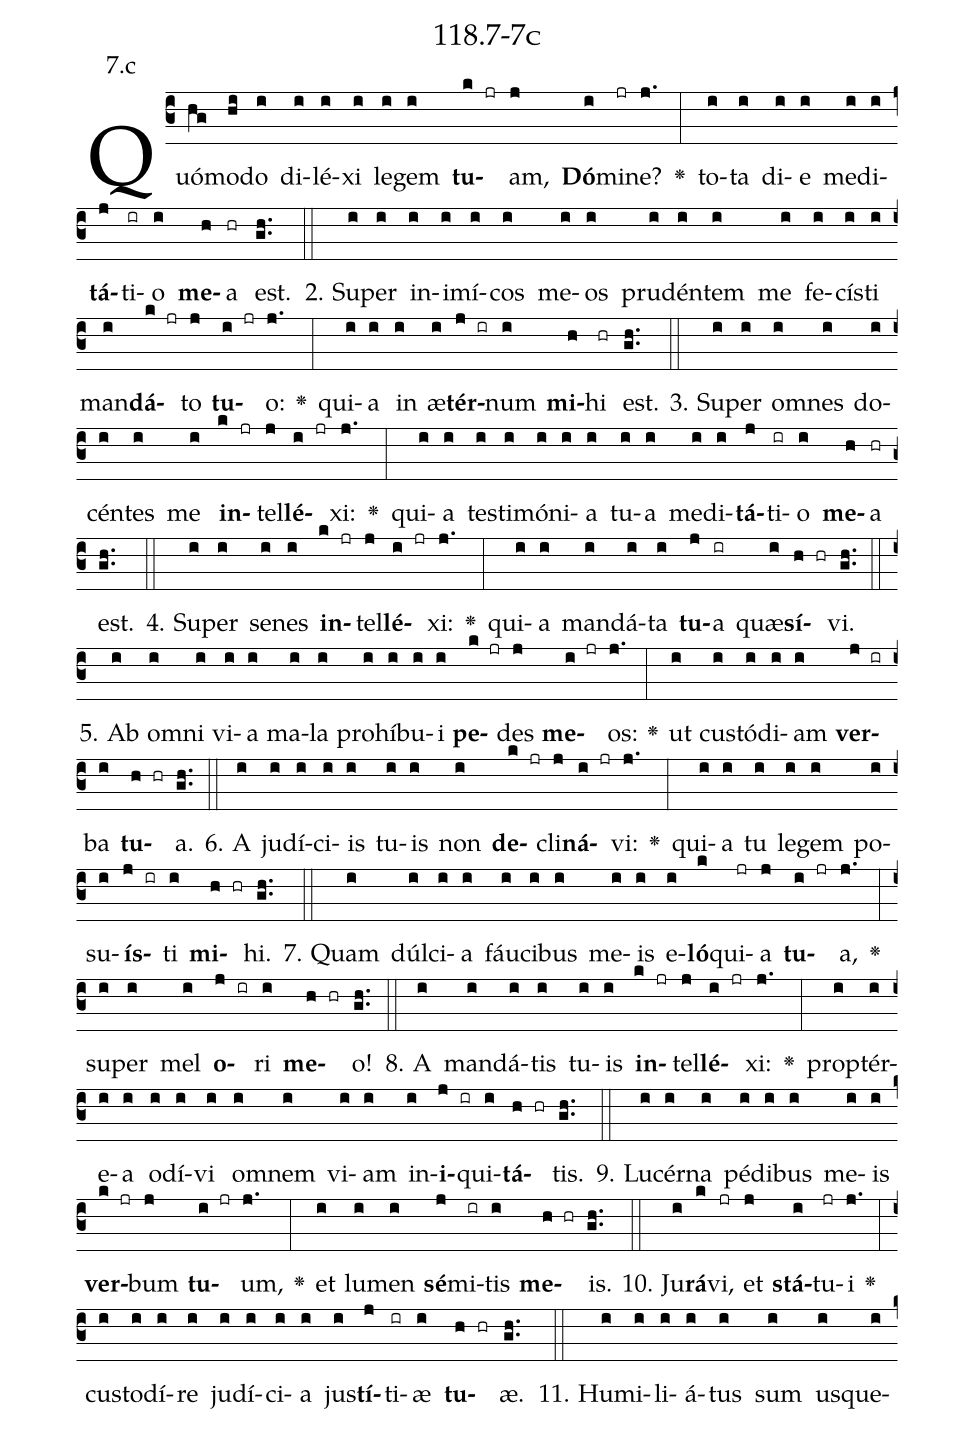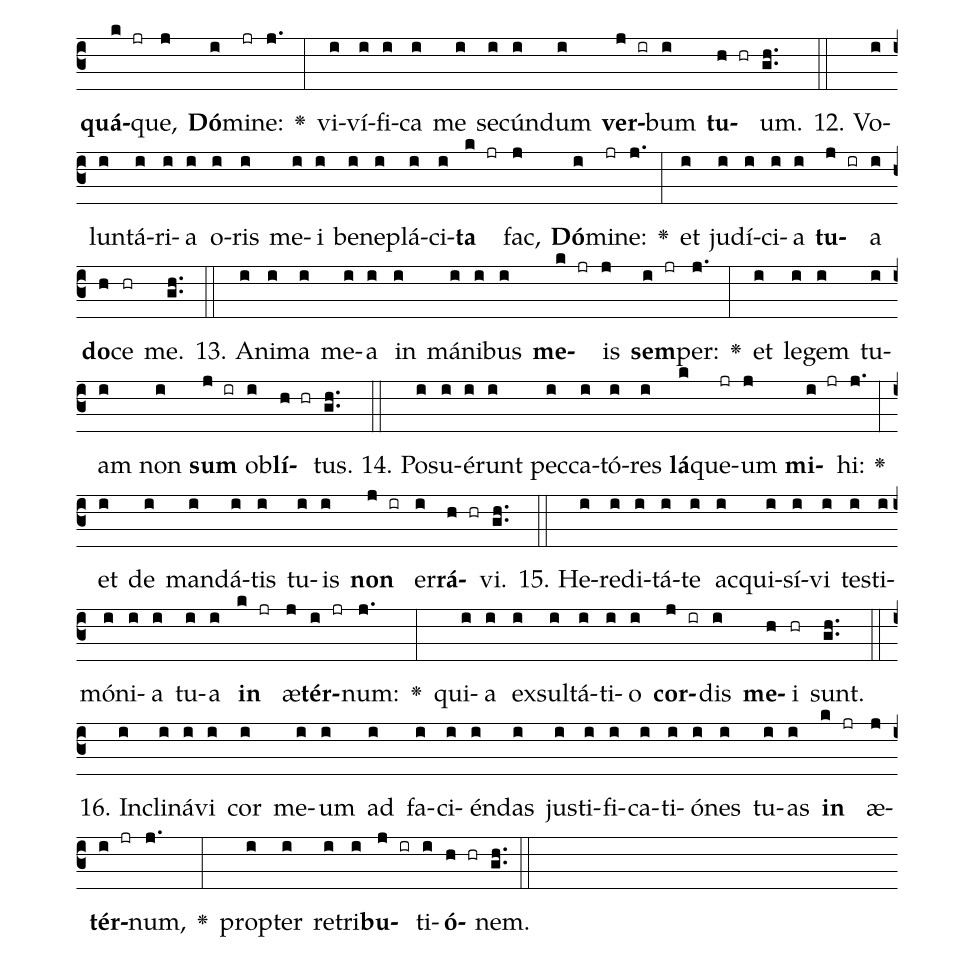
name: 118.7-7c;
annotation: 7.c;
%%
(c3)Quó(hg)mo(hi)do(i) di(i)lé(i)xi(i) le(i)gem(i) <b>tu</b>(k jr)am,(j) <b>Dó</b>(i)mi(jr)ne?(j.) <v>\greheightstar</v>(:) to(i)ta(i) di(i)e(i) me(i)di(i)<b>tá</b>(j)ti(ir)o(i) <b>me</b>(h)a(hr) est.(gh..) (::)
2. Su(i)per(i) in(i)i(i)mí(i)cos(i) me(i)os(i) pru(i)dén(i)tem(i) me(i) fe(i)cís(i)ti(i) man(i)<b>dá</b>(k jr)to(j) <b>tu</b>(i jr)o:(j.) <v>\greheightstar</v>(:) qui(i)a(i) in(i) æ(i)<b>tér</b>(j ir)num(i) <b>mi</b>(h)hi(hr) est.(gh..) (::)
3. Su(i)per(i) om(i)nes(i) do(i)cén(i)tes(i) me(i) <b>in</b>(k jr)tel(j)<b>lé</b>(i jr)xi:(j.) <v>\greheightstar</v>(:) qui(i)a(i) tes(i)ti(i)mó(i)ni(i)a(i) tu(i)a(i) me(i)di(i)<b>tá</b>(j)ti(ir)o(i) <b>me</b>(h)a(hr) est.(gh..) (::)
4. Su(i)per(i) se(i)nes(i) <b>in</b>(k jr)tel(j)<b>lé</b>(i jr)xi:(j.) <v>\greheightstar</v>(:) qui(i)a(i) man(i)dá(i)ta(i) <b>tu</b>(j)a(ir) quæ(i)<b>sí</b>(h hr)vi.(gh..) (::)
5. Ab(i) om(i)ni(i) vi(i)a(i) ma(i)la(i) pro(i)hí(i)bu(i)i(i) <b>pe</b>(k jr)des(j) <b>me</b>(i jr)os:(j.) <v>\greheightstar</v>(:) ut(i) cus(i)tó(i)di(i)am(i) <b>ver</b>(j ir)ba(i) <b>tu</b>(h hr)a.(gh..) (::)
6. A(i) ju(i)dí(i)ci(i)is(i) tu(i)is(i) non(i) <b>de</b>(k jr)cli(j)<b>ná</b>(i jr)vi:(j.) <v>\greheightstar</v>(:) qui(i)a(i) tu(i) le(i)gem(i) po(i)su(i)<b>ís</b>(j ir)ti(i) <b>mi</b>(h hr)hi.(gh..) (::)
7. Quam(i) dúl(i)ci(i)a(i) fáu(i)ci(i)bus(i) me(i)is(i) e(i)<b>ló</b>(k)qui(jr)a(j) <b>tu</b>(i jr)a,(j.) <v>\greheightstar</v>(:) su(i)per(i) mel(i) <b>o</b>(j ir)ri(i) <b>me</b>(h hr)o!(gh..) (::)
8. A(i) man(i)dá(i)tis(i) tu(i)is(i) <b>in</b>(k jr)tel(j)<b>lé</b>(i jr)xi:(j.) <v>\greheightstar</v>(:) prop(i)tér(i)e(i)a(i) o(i)dí(i)vi(i) om(i)nem(i) vi(i)am(i) in(i)<b>i</b>(j ir)qui(i)<b>tá</b>(h hr)tis.(gh..) (::)
9. Lu(i)cér(i)na(i) pé(i)di(i)bus(i) me(i)is(i) <b>ver</b>(k jr)bum(j) <b>tu</b>(i jr)um,(j.) <v>\greheightstar</v>(:) et(i) lu(i)men(i) <b>sé</b>(j)mi(ir)tis(i) <b>me</b>(h hr)is.(gh..) (::)
10. Ju(i)<b>rá</b>(k)vi,(jr) et(j) <b>stá</b>(i)tu(jr)i(j.) <v>\greheightstar</v>(:) cus(i)to(i)dí(i)re(i) ju(i)dí(i)ci(i)a(i) jus(i)<b>tí</b>(j)ti(ir)æ(i) <b>tu</b>(h hr)æ.(gh..) (::)
11. Hu(i)mi(i)li(i)á(i)tus(i) sum(i) us(i)que(i)<b>quá</b>(k jr)que,(j) <b>Dó</b>(i)mi(jr)ne:(j.) <v>\greheightstar</v>(:) vi(i)ví(i)fi(i)ca(i) me(i) se(i)cún(i)dum(i) <b>ver</b>(j ir)bum(i) <b>tu</b>(h hr)um.(gh..) (::)
12. Vo(i)lun(i)tá(i)ri(i)a(i) o(i)ris(i) me(i)i(i) be(i)ne(i)plá(i)ci(i)<b>ta</b>(k jr) fac,(j) <b>Dó</b>(i)mi(jr)ne:(j.) <v>\greheightstar</v>(:) et(i) ju(i)dí(i)ci(i)a(i) <b>tu</b>(j ir)a(i) <b>do</b>(h)ce(hr) me.(gh..) (::)
13. A(i)ni(i)ma(i) me(i)a(i) in(i) má(i)ni(i)bus(i) <b>me</b>(k jr)is(j) <b>sem</b>(i jr)per:(j.) <v>\greheightstar</v>(:) et(i) le(i)gem(i) tu(i)am(i) non(i) <b>sum</b>(j ir) ob(i)<b>lí</b>(h hr)tus.(gh..) (::)
14. Po(i)su(i)é(i)runt(i) pec(i)ca(i)tó(i)res(i) <b>lá</b>(k)que(jr)um(j) <b>mi</b>(i jr)hi:(j.) <v>\greheightstar</v>(:) et(i) de(i) man(i)dá(i)tis(i) tu(i)is(i) <b>non</b>(j ir) er(i)<b>rá</b>(h hr)vi.(gh..) (::)
15. He(i)re(i)di(i)tá(i)te(i) ac(i)qui(i)sí(i)vi(i) tes(i)ti(i)mó(i)ni(i)a(i) tu(i)a(i) <b>in</b>(k jr) æ(j)<b>tér</b>(i jr)num:(j.) <v>\greheightstar</v>(:) qui(i)a(i) ex(i)sul(i)tá(i)ti(i)o(i) <b>cor</b>(j ir)dis(i) <b>me</b>(h)i(hr) sunt.(gh..) (::)
16. In(i)cli(i)ná(i)vi(i) cor(i) me(i)um(i) ad(i) fa(i)ci(i)én(i)das(i) jus(i)ti(i)fi(i)ca(i)ti(i)ó(i)nes(i) tu(i)as(i) <b>in</b>(k jr) æ(j)<b>tér</b>(i jr)num,(j.) <v>\greheightstar</v>(:) prop(i)ter(i) re(i)tri(i)<b>bu</b>(j ir)ti(i)<b>ó</b>(h hr)nem.(gh..) (::)
